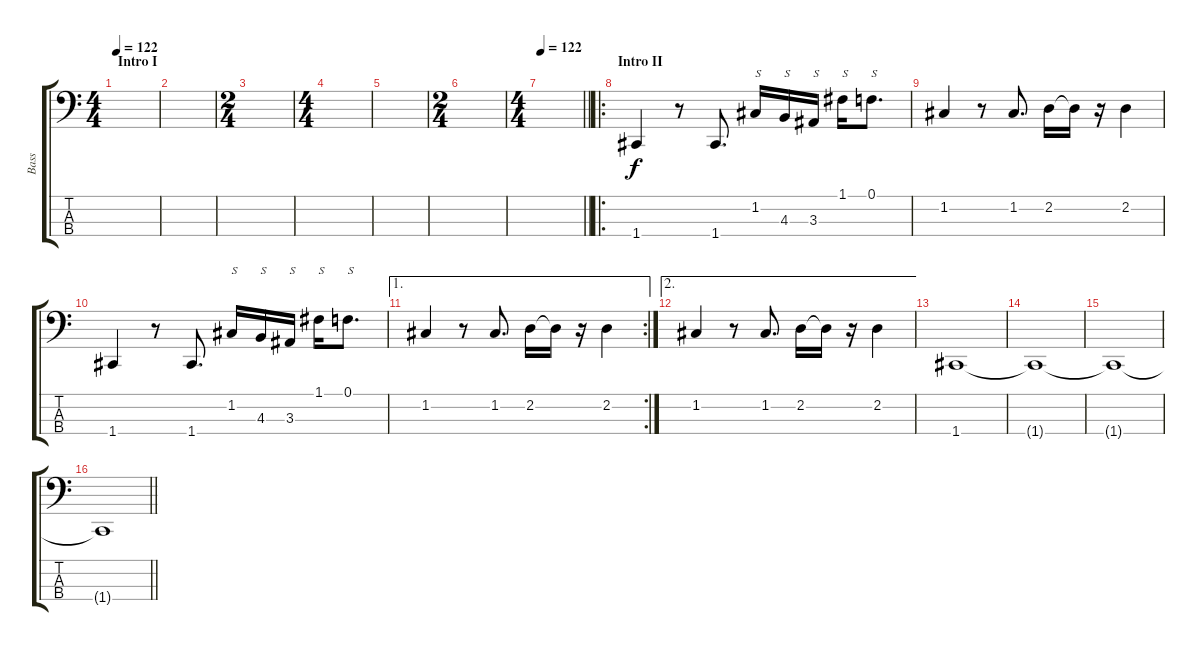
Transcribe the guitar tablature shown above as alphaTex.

\track ("Bass" "Bass") {instrument electricbassfinger}
\staff {score tabs}
\tuning (F2 C2 G1 C1) {hide}
\ts (4 4)
\section ("" "Intro I")
\tempo 122
\tempo 90
\tempo 122
\clef f4
\ks c
|
|
\ts (2 4)
|
\ts (4 4)
|
|
\ts (2 4)
|
\ts (4 4)
\tempo 122
\barLineRight lightlight
|
\ro
\section ("" "Intro II")
1.4.4 r.8 1.4.8{d} 1.2.16{txt "S" instrument slapbass1} 4.3.16{txt "S"} 3.3.16{txt "S"} 1.1.16{txt "S"} 0.1.8{d txt "S"} |
1.2.4{instrument electricbassfinger} r.8 1.2.8{d} 2.2.16 2.2{t}.16 r.16 2.2.4 |
1.4.4 r.8 1.4.8{d} 1.2.16{txt "S" instrument slapbass1} 4.3.16{txt "S"} 3.3.16{txt "S"} 1.1.16{txt "S"} 0.1.8{d txt "S"} |
\ae 1
\rc 2
1.2.4{instrument electricbassfinger} r.8 1.2.8{d} 2.2.16 2.2{t}.16 r.16 2.2.4 |
\ae 2
1.2.4{instrument electricbassfinger} r.8 1.2.8{d} 2.2.16 2.2{t}.16 r.16 2.2.4 |
1.4.1 |
1.4{t}.1 |
1.4{t}.1 |
\barLineRight lightlight
1.4{t}.1
